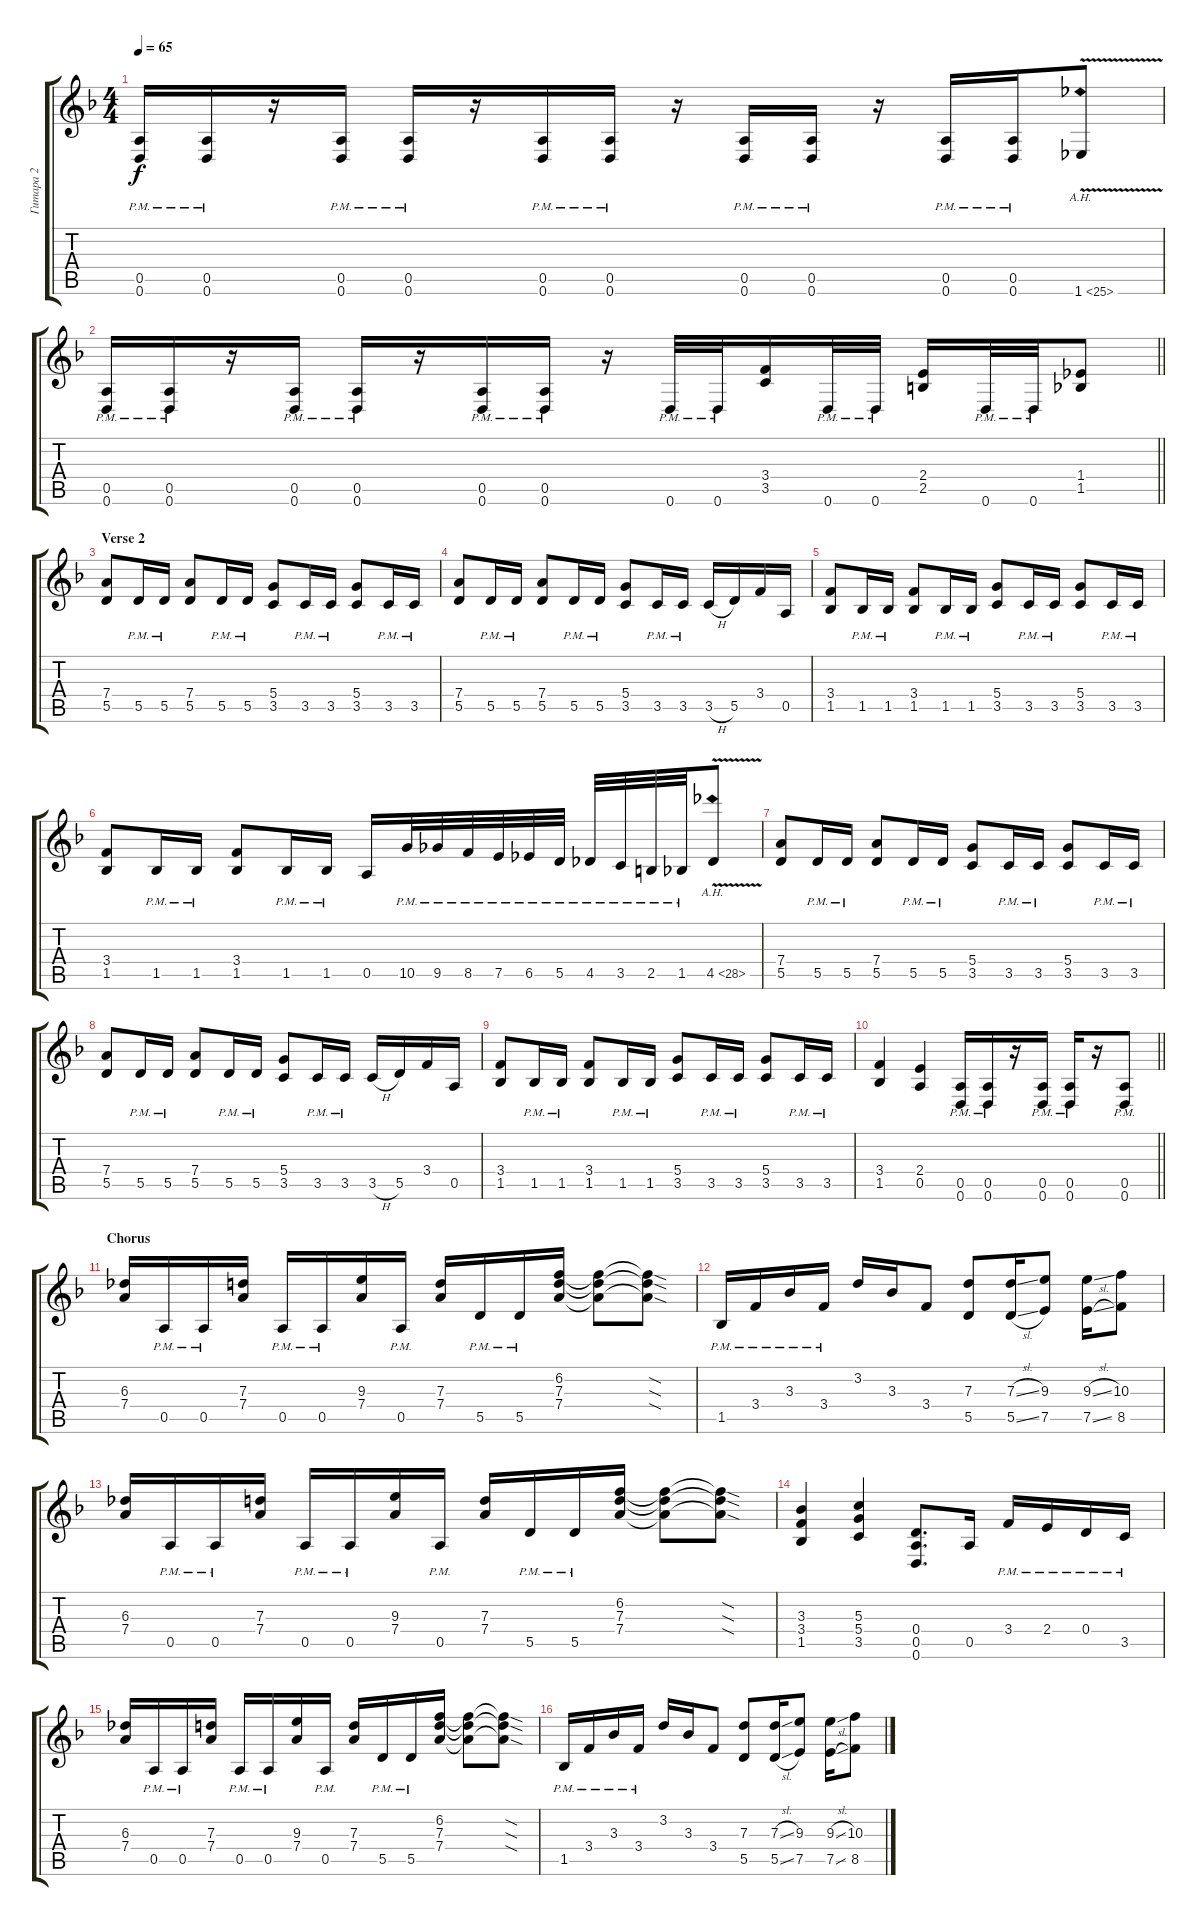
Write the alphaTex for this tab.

\track ("Гитара 2" "Гитара 2") {instrument distortionguitar}
\staff {score tabs}
\tuning (E4 B3 G3 D3 A2 D2) {hide}
\ts (4 4)
\tempo 65
\clef g2
\ks dminor
(0.5{pm} 0.6{pm}).16{dy f} (0.5{pm} 0.6{pm}).16 r.16 (0.5{pm} 0.6{pm}).16 (0.5{pm} 0.6{pm}).16 r.16 (0.5{pm} 0.6{pm}).16 (0.5{pm} 0.6{pm}).16 r.16 (0.5{pm} 0.6{pm}).16 (0.5{pm} 0.6{pm}).16 r.16 (0.5{pm} 0.6{pm}).16 (0.5{pm} 0.6{pm}).16 1.6{ah 24 v}.8 |
\barLineRight lightlight
(0.5{pm} 0.6{pm}).16 (0.5{pm} 0.6{pm}).16 r.16 (0.5{pm} 0.6{pm}).16 (0.5{pm} 0.6{pm}).16 r.16 (0.5{pm} 0.6{pm}).16 (0.5{pm} 0.6{pm}).16 r.16 0.6{pm}.32 0.6{pm}.32 (3.4 3.5).16 0.6{pm}.32 0.6{pm}.32 (2.4 2.5).16 0.6{pm}.32 0.6{pm}.32 (1.4 1.5).8 |
\section ("" "Verse 2")
(7.4 5.5).8 5.5{pm}.16 5.5{pm}.16 (7.4 5.5).8 5.5{pm}.16 5.5{pm}.16 (5.4 3.5).8 3.5{pm}.16 3.5{pm}.16 (5.4 3.5).8 3.5{pm}.16 3.5{pm}.16 |
(7.4 5.5).8 5.5{pm}.16 5.5{pm}.16 (7.4 5.5).8 5.5{pm}.16 5.5{pm}.16 (5.4 3.5).8 3.5{pm}.16 3.5{pm}.16 3.5{h}.16 5.5.16 3.4.16 0.5.16 |
(3.4 1.5).8 1.5{pm}.16 1.5{pm}.16 (3.4 1.5).8 1.5{pm}.16 1.5{pm}.16 (5.4 3.5).8 3.5{pm}.16 3.5{pm}.16 (5.4 3.5).8 3.5{pm}.16 3.5{pm}.16 |
(3.4 1.5).8 1.5{pm}.16 1.5{pm}.16 (3.4 1.5).8 1.5{pm}.16 1.5{pm}.16 0.5.16 10.5{pm}.32 9.5{pm}.32 8.5{pm}.32 7.5{pm}.32 6.5{pm}.32 5.5{pm}.32 4.5{pm}.32 3.5{pm}.32 2.5{pm}.32 1.5{pm}.32 4.5{ah 24 v}.8 |
(7.4 5.5).8 5.5{pm}.16 5.5{pm}.16 (7.4 5.5).8 5.5{pm}.16 5.5{pm}.16 (5.4 3.5).8 3.5{pm}.16 3.5{pm}.16 (5.4 3.5).8 3.5{pm}.16 3.5{pm}.16 |
(7.4 5.5).8 5.5{pm}.16 5.5{pm}.16 (7.4 5.5).8 5.5{pm}.16 5.5{pm}.16 (5.4 3.5).8 3.5{pm}.16 3.5{pm}.16 3.5{h}.16 5.5.16 3.4.16 0.5.16 |
(3.4 1.5).8 1.5{pm}.16 1.5{pm}.16 (3.4 1.5).8 1.5{pm}.16 1.5{pm}.16 (5.4 3.5).8 3.5{pm}.16 3.5{pm}.16 (5.4 3.5).8 3.5{pm}.16 3.5{pm}.16 |
\barLineRight lightlight
(3.4 1.5).4 (2.4 0.5).4 (0.5{pm} 0.6{pm}).16 (0.5{pm} 0.6{pm}).16 r.16 (0.5{pm} 0.6{pm}).16 (0.5{pm} 0.6{pm}).16 r.16 (0.5{pm} 0.6{pm}).8 |
\section ("" "Chorus")
(6.3 7.4).16 0.5{pm}.16 0.5{pm}.16 (7.3 7.4).16 0.5{pm}.16 0.5{pm}.16 (9.3 7.4).16 0.5{pm}.16 (7.3 7.4).16 5.5{pm}.16 5.5{pm}.16 (6.2 7.3 7.4).16 (6.2{t} 7.3{t} 7.4{t}).8 (6.2{sod t} 7.3{sod t} 7.4{sod t}).8 |
1.5{pm}.16 3.4{pm}.16 3.3{pm}.16 3.4{pm}.16 3.2.16 3.3.16 3.4.8 (7.3 5.5).8 (7.3{sl} 5.5{sl}).16 (9.3 7.5).8 (9.3{sl} 7.5{sl}).16 (10.3 8.5).8 |
(6.3 7.4).16 0.5{pm}.16 0.5{pm}.16 (7.3 7.4).16 0.5{pm}.16 0.5{pm}.16 (9.3 7.4).16 0.5{pm}.16 (7.3 7.4).16 5.5{pm}.16 5.5{pm}.16 (6.2 7.3 7.4).16 (6.2{t} 7.3{t} 7.4{t}).8 (6.2{sod t} 7.3{sod t} 7.4{sod t}).8 |
(3.3 3.4 1.5).4 (5.3 5.4 3.5).4 (0.4 0.5 0.6).8{d} 0.5.16 3.4{pm}.16 2.4{pm}.16 0.4{pm}.16 3.5{pm}.16 |
(6.3 7.4).16 0.5{pm}.16 0.5{pm}.16 (7.3 7.4).16 0.5{pm}.16 0.5{pm}.16 (9.3 7.4).16 0.5{pm}.16 (7.3 7.4).16 5.5{pm}.16 5.5{pm}.16 (6.2 7.3 7.4).16 (6.2{t} 7.3{t} 7.4{t}).8 (6.2{sod t} 7.3{sod t} 7.4{sod t}).8 |
1.5{pm}.16 3.4{pm}.16 3.3{pm}.16 3.4{pm}.16 3.2.16 3.3.16 3.4.8 (7.3 5.5).8 (7.3{sl} 5.5{sl}).16 (9.3 7.5).8 (9.3{sl} 7.5{sl}).16 (10.3 8.5).8
